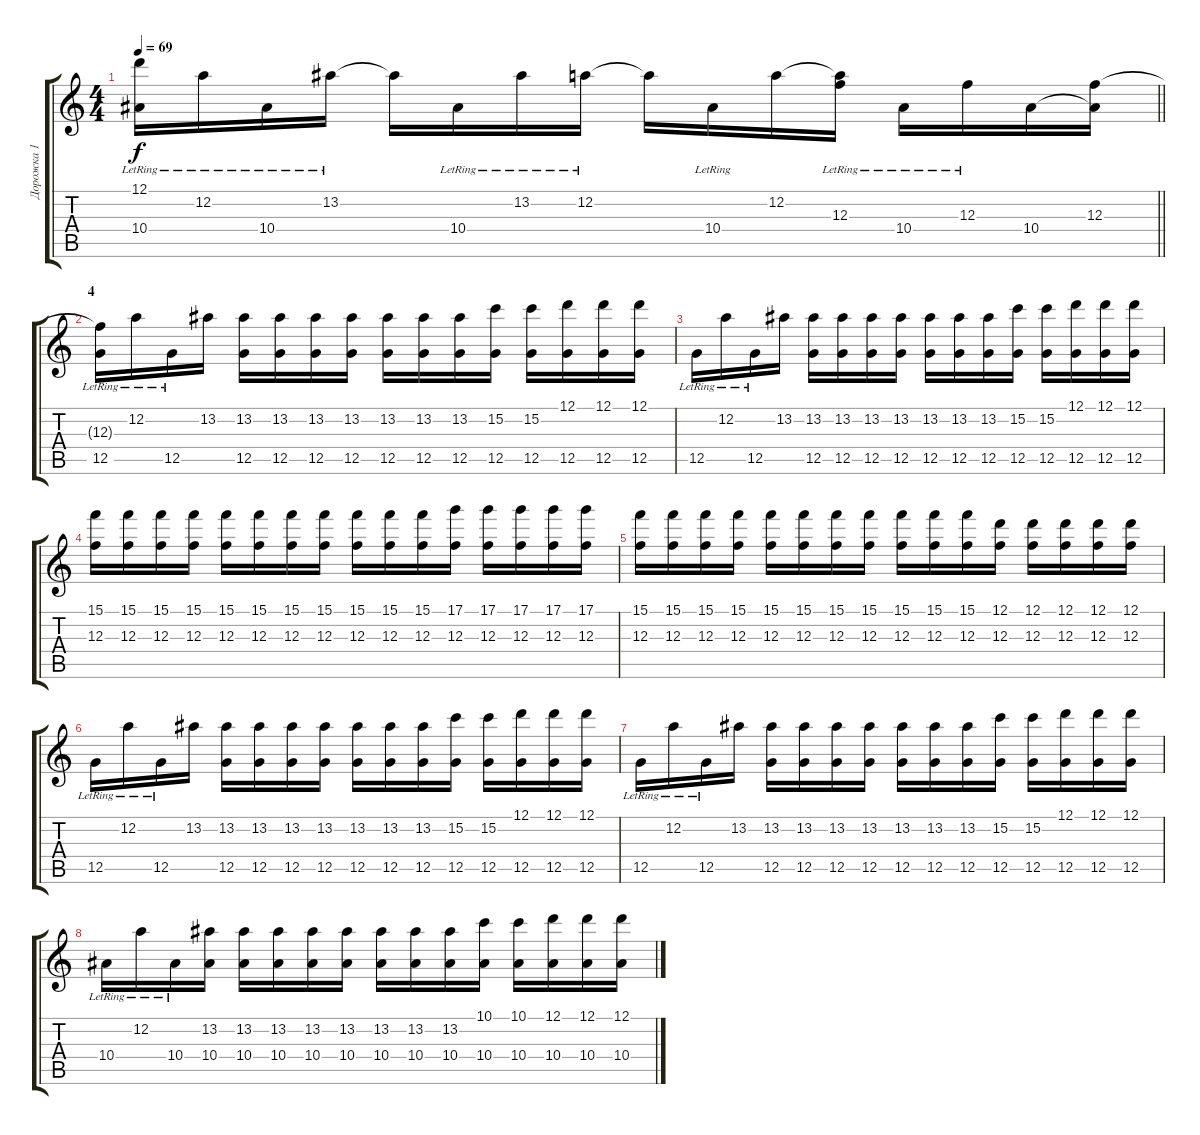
\track ("Дорожка 1" "Дорожка 1") {instrument electricguitarjazz}
\staff {score tabs}
\tuning (D4 A3 F3 C3 G2 C2) {hide}
\ts (4 4)
\tempo 69
\clef g2
\barLineRight lightlight
\ks c
(12.1{t} 10.4{lr}).16{dy f} 12.2{lr}.16 10.4{lr}.16 13.2{lr}.16 13.2{t}.16 10.4{lr}.16 13.2{lr}.16 12.2{lr}.16 12.2{t}.16 10.4{lr}.16 12.2.16 (12.2{t} 12.3{lr}).16 10.4{lr}.16 12.3{lr}.16 10.4.16 (12.3 10.4{t}).16 |
\section ("" "4")
(12.3{t} 12.5{lr}).16 12.2{lr}.16 12.5{lr}.16 13.2.16 (13.2 12.5).16 (13.2 12.5).16 (13.2 12.5).16 (13.2 12.5).16 (13.2 12.5).16 (13.2 12.5).16 (13.2 12.5).16 (15.2 12.5).16 (15.2 12.5).16 (12.1 12.5).16 (12.1 12.5).16 (12.1 12.5).16 |
12.5{lr}.16 12.2{lr}.16 12.5{lr}.16 13.2.16 (13.2 12.5).16 (13.2 12.5).16 (13.2 12.5).16 (13.2 12.5).16 (13.2 12.5).16 (13.2 12.5).16 (13.2 12.5).16 (15.2 12.5).16 (15.2 12.5).16 (12.1 12.5).16 (12.1 12.5).16 (12.1 12.5).16 |
(15.1 12.3).16 (15.1 12.3).16 (15.1 12.3).16 (15.1 12.3).16 (15.1 12.3).16 (15.1 12.3).16 (15.1 12.3).16 (15.1 12.3).16 (15.1 12.3).16 (15.1 12.3).16 (15.1 12.3).16 (17.1 12.3).16 (17.1 12.3).16 (17.1 12.3).16 (17.1 12.3).16 (17.1 12.3).16 |
(15.1 12.3).16 (15.1 12.3).16 (15.1 12.3).16 (15.1 12.3).16 (15.1 12.3).16 (15.1 12.3).16 (15.1 12.3).16 (15.1 12.3).16 (15.1 12.3).16 (15.1 12.3).16 (15.1 12.3).16 (12.1 12.3).16 (12.1 12.3).16 (12.1 12.3).16 (12.1 12.3).16 (12.1 12.3).16 |
12.5{lr}.16 12.2{lr}.16 12.5{lr}.16 13.2.16 (13.2 12.5).16 (13.2 12.5).16 (13.2 12.5).16 (13.2 12.5).16 (13.2 12.5).16 (13.2 12.5).16 (13.2 12.5).16 (15.2 12.5).16 (15.2 12.5).16 (12.1 12.5).16 (12.1 12.5).16 (12.1 12.5).16 |
12.5{lr}.16 12.2{lr}.16 12.5{lr}.16 13.2.16 (13.2 12.5).16 (13.2 12.5).16 (13.2 12.5).16 (13.2 12.5).16 (13.2 12.5).16 (13.2 12.5).16 (13.2 12.5).16 (15.2 12.5).16 (15.2 12.5).16 (12.1 12.5).16 (12.1 12.5).16 (12.1 12.5).16 |
10.4{lr}.16 12.2{lr}.16 10.4{lr}.16 (13.2 10.4).16 (13.2 10.4).16 (13.2 10.4).16 (13.2 10.4).16 (13.2 10.4).16 (13.2 10.4).16 (13.2 10.4).16 (13.2 10.4).16 (10.1 10.4).16 (10.1 10.4).16 (12.1 10.4).16 (12.1 10.4).16 (12.1 10.4).16
